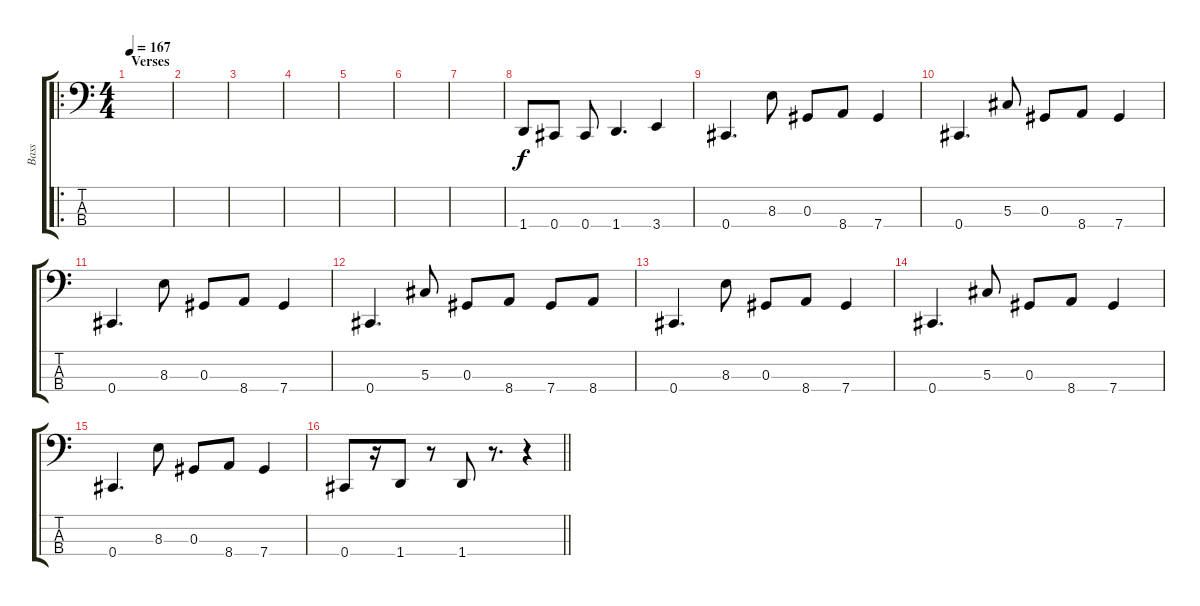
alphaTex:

\track ("Bass" "Bass") {instrument electricbasspick}
\staff {score tabs}
\tuning (Gb2 Db2 Ab1 Db1) {hide}
\ro
\ts (4 4)
\section ("" "Verses")
\tempo 167
\clef f4
\ks c
|
|
|
|
|
|
|
1.4.8 0.4.8 0.4.8 1.4.4{d} 3.4.4 |
0.4.4{d} 8.3.8 0.3.8 8.4.8 7.4.4 |
0.4.4{d} 5.3.8 0.3.8 8.4.8 7.4.4 |
0.4.4{d} 8.3.8 0.3.8 8.4.8 7.4.4 |
0.4.4{d} 5.3.8 0.3.8 8.4.8 7.4.8 8.4.8 |
0.4.4{d} 8.3.8 0.3.8 8.4.8 7.4.4 |
0.4.4{d} 5.3.8 0.3.8 8.4.8 7.4.4 |
0.4.4{d} 8.3.8 0.3.8 8.4.8 7.4.4 |
\barLineRight lightlight
0.4.8 r.16 1.4.8 r.8 1.4.8 r.8{d} r.4
